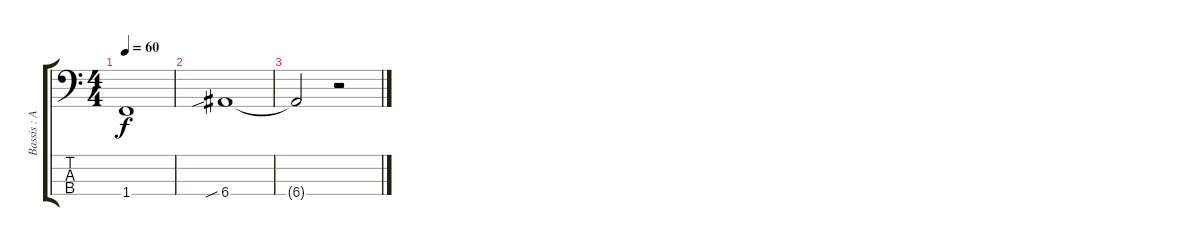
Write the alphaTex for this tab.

\track ("Bassis : Akiyama Mio - San" "Bassis : A") {instrument electricbasspick}
\staff {score tabs}
\tuning (G2 D2 A1 E1) {hide}
\ts (4 4)
\tempo 60
\clef f4
\ks c
1.4{t}.1{dy f} |
6.4{sib}.1 |
6.4{t}.2 r.2
